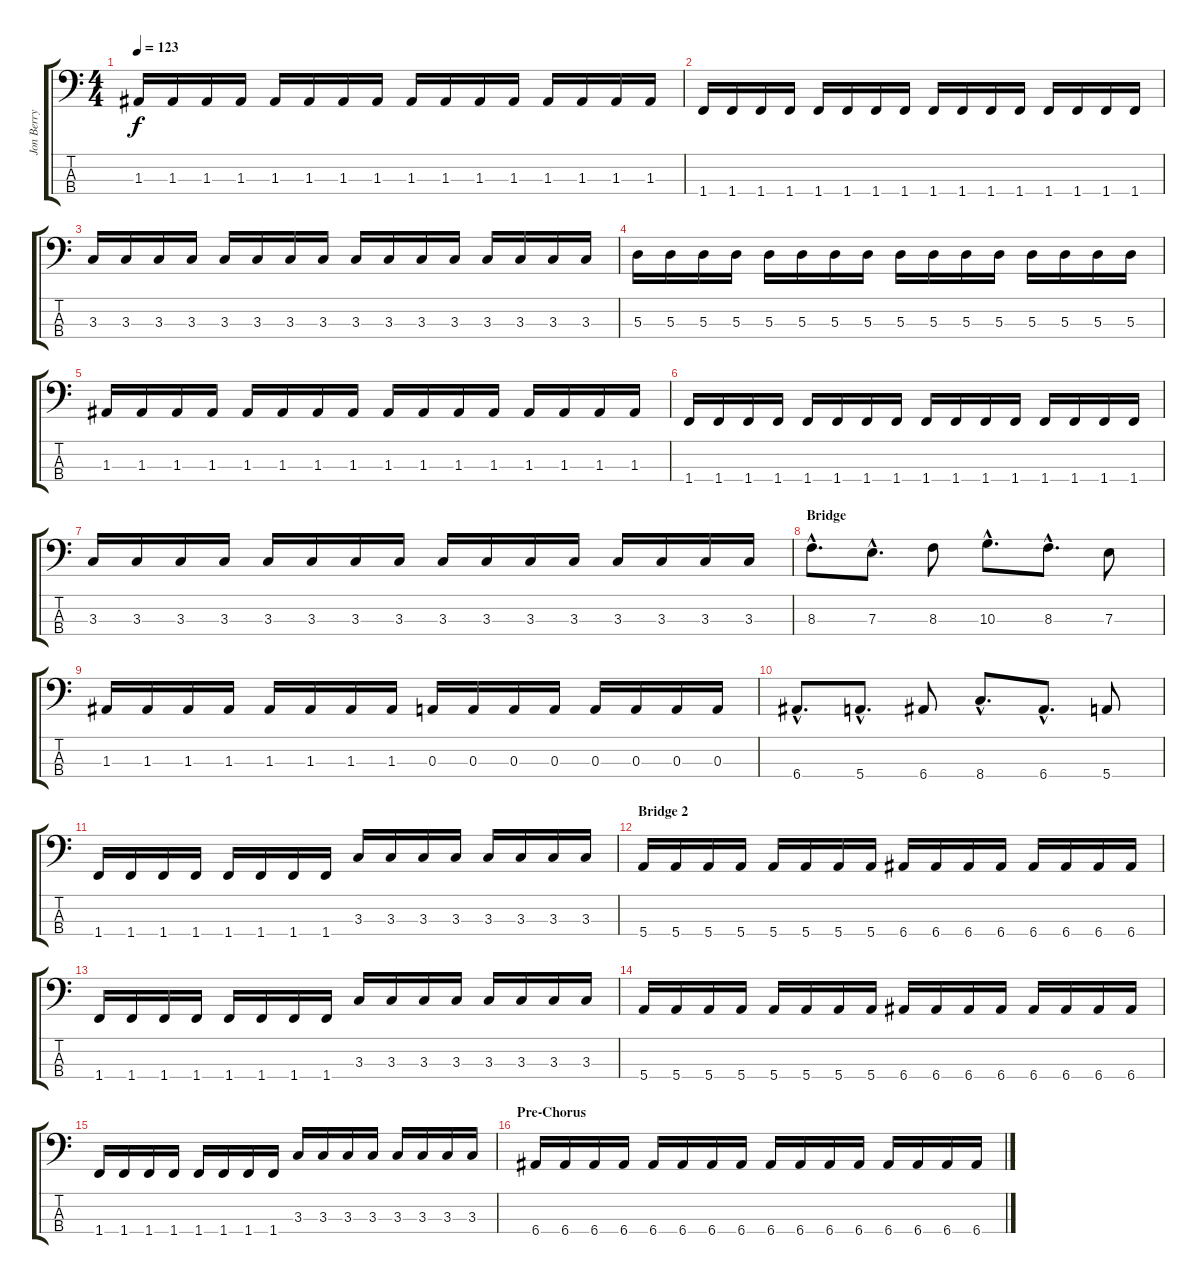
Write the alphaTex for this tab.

\track ("Jon Berry Bass" "Jon Berry ") {instrument electricbasspick}
\staff {score tabs}
\tuning (G2 D2 A1 E1) {hide}
\ts (4 4)
\tempo 123
\clef f4
\ks c
1.3.16{dy f} 1.3.16 1.3.16 1.3.16 1.3.16 1.3.16 1.3.16 1.3.16 1.3.16 1.3.16 1.3.16 1.3.16 1.3.16 1.3.16 1.3.16 1.3.16 |
1.4.16 1.4.16 1.4.16 1.4.16 1.4.16 1.4.16 1.4.16 1.4.16 1.4.16 1.4.16 1.4.16 1.4.16 1.4.16 1.4.16 1.4.16 1.4.16 |
3.3.16 3.3.16 3.3.16 3.3.16 3.3.16 3.3.16 3.3.16 3.3.16 3.3.16 3.3.16 3.3.16 3.3.16 3.3.16 3.3.16 3.3.16 3.3.16 |
5.3.16 5.3.16 5.3.16 5.3.16 5.3.16 5.3.16 5.3.16 5.3.16 5.3.16 5.3.16 5.3.16 5.3.16 5.3.16 5.3.16 5.3.16 5.3.16 |
1.3.16 1.3.16 1.3.16 1.3.16 1.3.16 1.3.16 1.3.16 1.3.16 1.3.16 1.3.16 1.3.16 1.3.16 1.3.16 1.3.16 1.3.16 1.3.16 |
1.4.16 1.4.16 1.4.16 1.4.16 1.4.16 1.4.16 1.4.16 1.4.16 1.4.16 1.4.16 1.4.16 1.4.16 1.4.16 1.4.16 1.4.16 1.4.16 |
3.3.16 3.3.16 3.3.16 3.3.16 3.3.16 3.3.16 3.3.16 3.3.16 3.3.16 3.3.16 3.3.16 3.3.16 3.3.16 3.3.16 3.3.16 3.3.16 |
\section ("" "Bridge")
8.3{hac}.8{d} 7.3{hac}.8{d} 8.3.8 10.3{hac}.8{d} 8.3{hac}.8{d} 7.3.8 |
1.3.16 1.3.16 1.3.16 1.3.16 1.3.16 1.3.16 1.3.16 1.3.16 0.3.16 0.3.16 0.3.16 0.3.16 0.3.16 0.3.16 0.3.16 0.3.16 |
6.4{hac}.8{d} 5.4{hac}.8{d} 6.4.8 8.4{hac}.8{d} 6.4{hac}.8{d} 5.4.8 |
1.4.16 1.4.16 1.4.16 1.4.16 1.4.16 1.4.16 1.4.16 1.4.16 3.3.16 3.3.16 3.3.16 3.3.16 3.3.16 3.3.16 3.3.16 3.3.16 |
\section ("" "Bridge 2")
5.4.16 5.4.16 5.4.16 5.4.16 5.4.16 5.4.16 5.4.16 5.4.16 6.4.16 6.4.16 6.4.16 6.4.16 6.4.16 6.4.16 6.4.16 6.4.16 |
1.4.16 1.4.16 1.4.16 1.4.16 1.4.16 1.4.16 1.4.16 1.4.16 3.3.16 3.3.16 3.3.16 3.3.16 3.3.16 3.3.16 3.3.16 3.3.16 |
5.4.16 5.4.16 5.4.16 5.4.16 5.4.16 5.4.16 5.4.16 5.4.16 6.4.16 6.4.16 6.4.16 6.4.16 6.4.16 6.4.16 6.4.16 6.4.16 |
1.4.16 1.4.16 1.4.16 1.4.16 1.4.16 1.4.16 1.4.16 1.4.16 3.3.16 3.3.16 3.3.16 3.3.16 3.3.16 3.3.16 3.3.16 3.3.16 |
\section ("" "Pre-Chorus")
6.4.16 6.4.16 6.4.16 6.4.16 6.4.16 6.4.16 6.4.16 6.4.16 6.4.16 6.4.16 6.4.16 6.4.16 6.4.16 6.4.16 6.4.16 6.4.16
